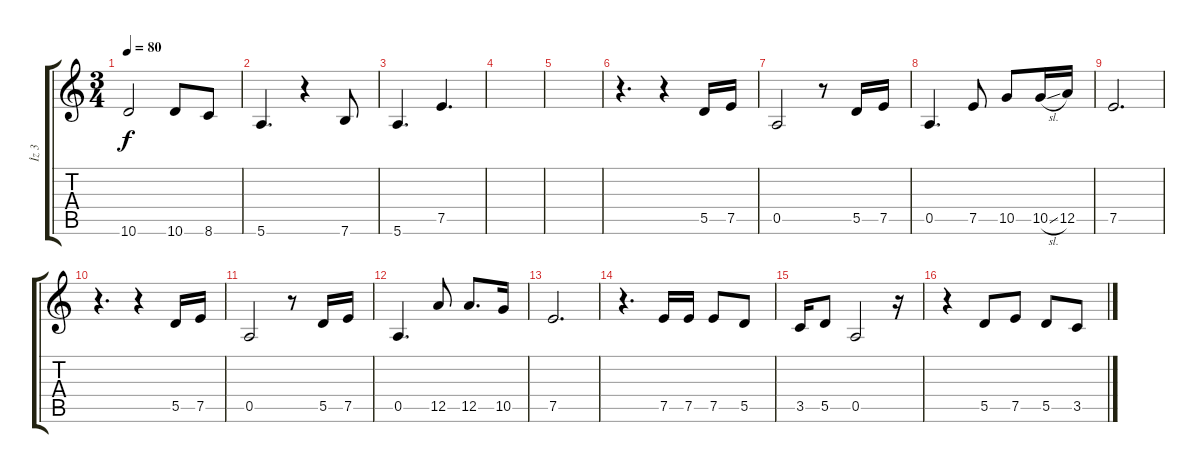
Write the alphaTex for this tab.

\track ("İz 3" "İz 3") {instrument electricguitarclean}
\staff {score tabs}
\tuning (E4 B3 G3 D3 A2 E2) {hide}
\ts (3 4)
\tempo 80
\clef g2
\ks c
10.6.2{dy f} 10.6.8 8.6.8 |
5.6.4{d} r.4 7.6.8 |
5.6.4{d} 7.5.4{d} |
|
|
r.4{d} r.4 5.5.16 7.5.16 |
0.5.2 r.8 5.5.16 7.5.16 |
0.5.4{d} 7.5.8 10.5.8 10.5{sl}.16 12.5.16 |
7.5.2{d} |
r.4{d} r.4 5.5.16 7.5.16 |
0.5.2 r.8 5.5.16 7.5.16 |
0.5.4{d} 12.5.8 12.5.8{d} 10.5.16 |
7.5.2{d} |
r.4{d} 7.5.16 7.5.16 7.5.8 5.5.8 |
3.5.16 5.5.8 0.5.2 r.16 |
r.4 5.5.8 7.5.8 5.5.8 3.5.8
